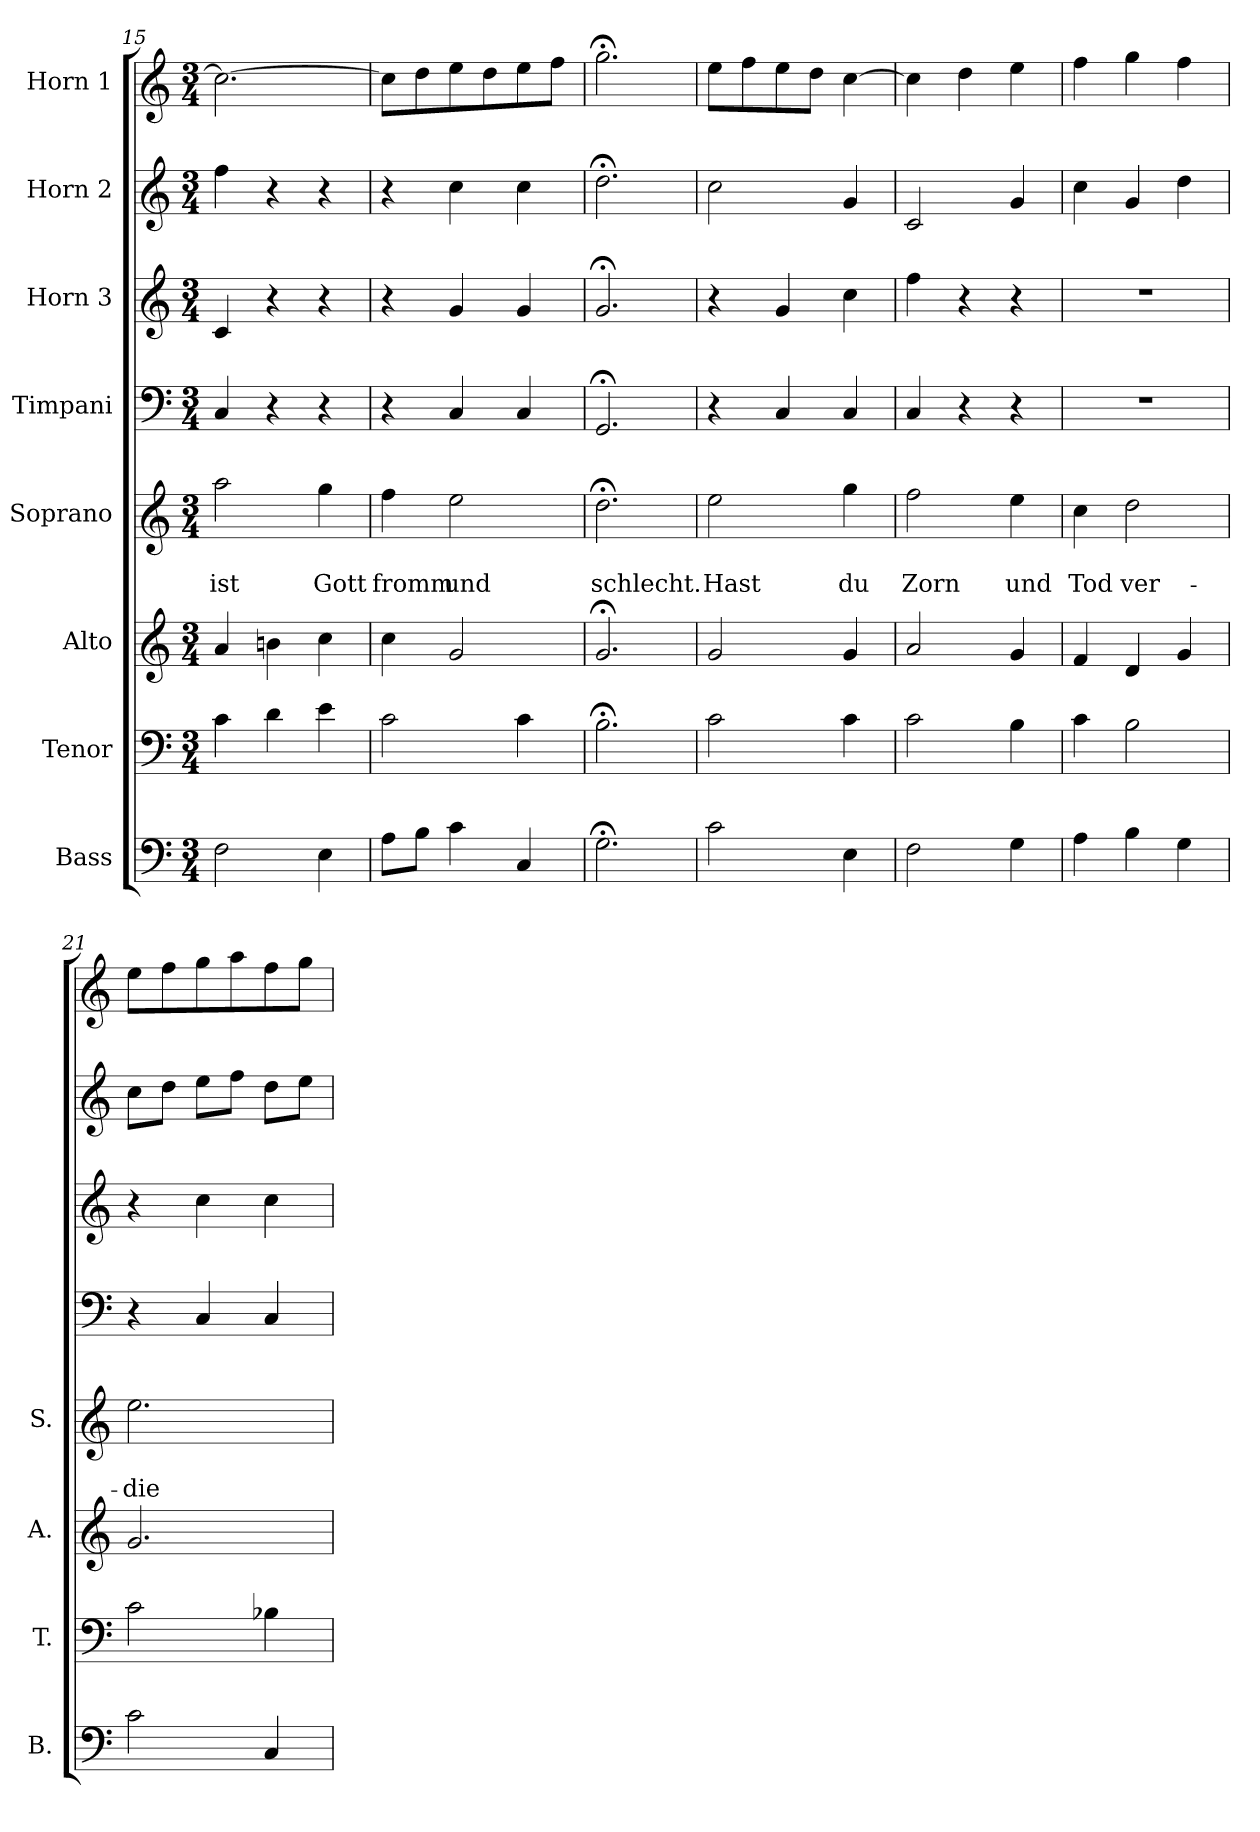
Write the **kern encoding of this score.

**kern	**kern	**kern	**kern	**text	**text	**kern	**kern	**kern	**kern
*part8	*part7	*part6	*part5	*part5	*part5	*part4	*part3	*part2	*part1
*staff8	*staff7	*staff6	*staff5	*staff5	*staff5	*staff4	*staff3	*staff2	*staff1
*I"Bass	*I"Tenor	*I"Alto	*I"Soprano	*	*	*I"Timpani	*I"Horn 3	*I"Horn 2	*I"Horn 1
*I'B.	*I'T.	*I'A.	*I'S.	*	*	*	*	*	*
*clefF4	*clefF4	*clefG2	*clefG2	*	*	*clefF4	*clefG2	*clefG2	*clefG2
*k[]	*k[]	*k[]	*k[]	*	*	*k[]	*k[]	*k[]	*k[]
*	*	*	*	*	*	*	*	*	*C:
*M3/4	*M3/4	*M3/4	*M3/4	*	*	*M3/4	*M3/4	*M3/4	*M3/4
=15	=15	=15	=15	=15	=15	=15	=15	=15	=15
2F\	4c\	4a/	2aa\	.	ist	4C/	4c/	4ff\	2.cc\_
.	4d\	4bn\	.	.	.	4r	4r	4r	.
4E\	4e\	4cc\	4gg\	.	Gott	4r	4r	4r	.
=16	=16	=16	=16	=16	=16	=16	=16	=16	=16
8A\L	2c\	4cc\	4ff\	.	fromm	4r	4r	4r	8cc\L]
8B\J	.	.	.	.	.	.	.	.	8dd\
4c\	.	2g/	2ee\	.	und	4C/	4g/	4cc\	8ee\
.	.	.	.	.	.	.	.	.	8dd\
4C/	4c\	.	.	.	.	4C/	4g/	4cc\	8ee\
.	.	.	.	.	.	.	.	.	8ff\J
=17	=17	=17	=17	=17	=17	=17	=17	=17	=17
2.G;<\	2.B;<\	2.g;</	2.dd;<\	.	schlecht.	2.GG;</	2.g;</	2.dd;<\	2.gg;<\
!!LO:PB:g=z
=18	=18	=18	=18	=18	=18	=18	=18	=18	=18
2c\	2c\	2g/	2ee\	.	Hast	4r	4r	2cc\	8ee\L
.	.	.	.	.	.	.	.	.	8ff\
.	.	.	.	.	.	4C/	4g/	.	8ee\
.	.	.	.	.	.	.	.	.	8dd\J
4E\	4c\	4g/	4gg\	.	du	4C/	4cc\	4g/	[4cc\
=19	=19	=19	=19	=19	=19	=19	=19	=19	=19
2F\	2c\	2a/	2ff\	.	Zorn	4C/	4ff\	2c/	4cc\]
.	.	.	.	.	.	4r	4r	.	4dd\
4G\	4B\	4g/	4ee\	.	und	4r	4r	4g/	4ee\
=20	=20	=20	=20	=20	=20	=20	=20	=20	=20
4A\	4c\	4f/	4cc\	.	Tod	2.r	2.r	4cc\	4ff\
4B\	2B\	4d/	2dd\	.	ver-	.	.	4g/	4gg\
4G\	.	4g/	.	.	.	.	.	4dd\	4ff\
=21	=21	=21	=21	=21	=21	=21	=21	=21	=21
2c\	2c\	2.g/	2.ee\	.	-die-	4r	4r	8cc\L	8ee\L
.	.	.	.	.	.	.	.	8dd\J	8ff\
.	.	.	.	.	.	4C/	4cc\	8ee\L	8gg\
.	.	.	.	.	.	.	.	8ff\J	8aa\
4C/	4B-X\	.	.	.	.	4C/	4cc\	8dd\L	8ff\
.	.	.	.	.	.	.	.	8ee\J	8gg\J
=	=	=	=	=	=	=	=	=	=
*-	*-	*-	*-	*-	*-	*-	*-	*-	*-
